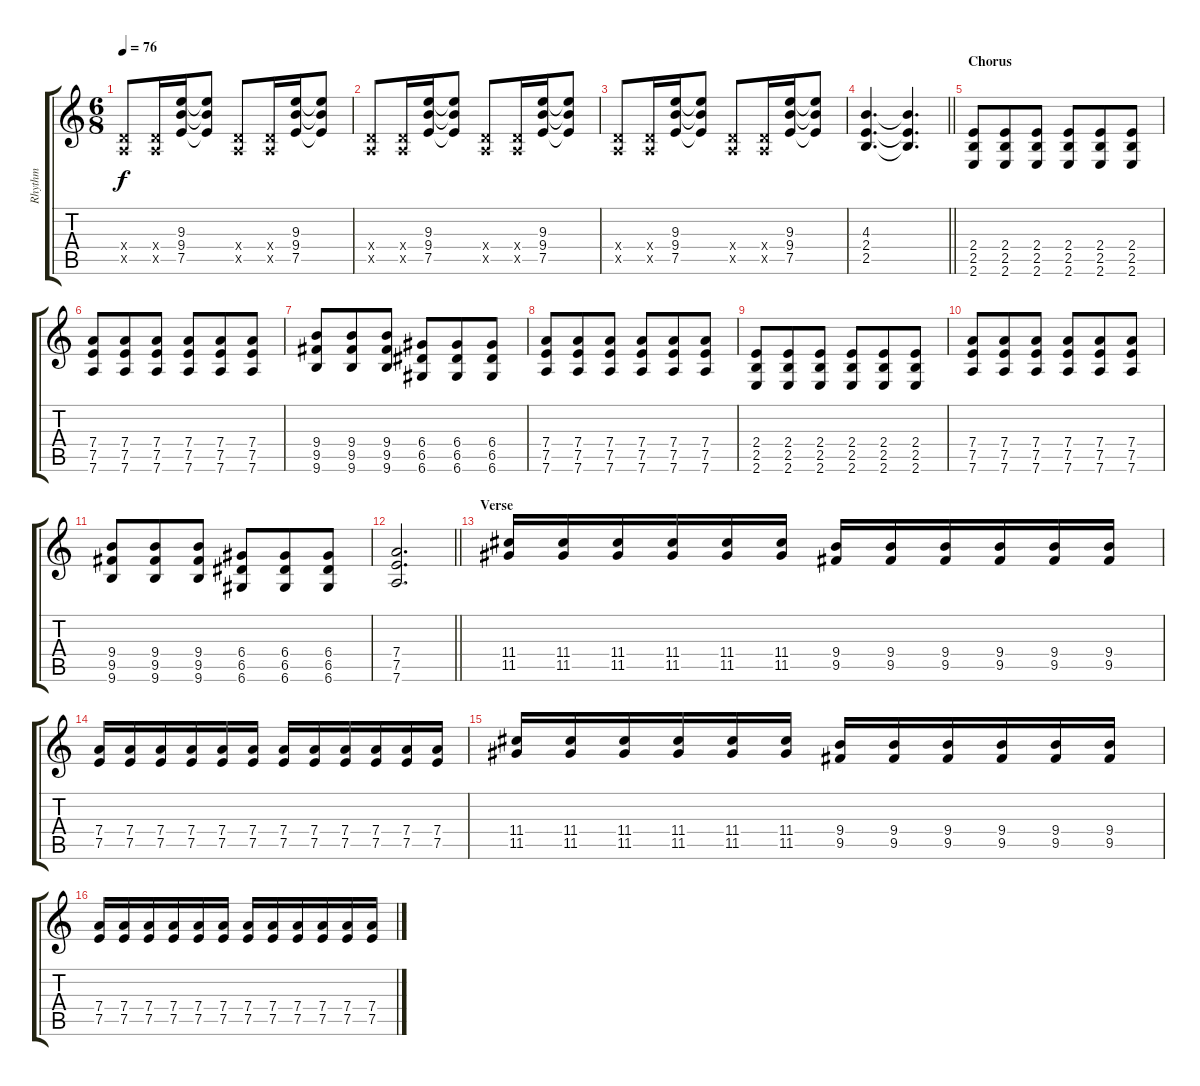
\track ("Rhythm" "Rhythm") {instrument overdrivenguitar}
\staff {score tabs}
\tuning (E4 B3 G3 D3 A2 D2) {hide}
\ts (6 8)
\tempo 76
\clef g2
\ks c
(0.4{x} 0.5{x}).8{dy f} (0.4{x} 0.5{x}).16 (9.3 9.4 7.5).16 (9.3{t} 9.4{t} 7.5{t}).8 (0.4{x} 0.5{x}).8 (0.4{x} 0.5{x}).16 (9.3 9.4 7.5).16 (9.3{t} 9.4{t} 7.5{t}).8 |
(0.4{x} 0.5{x}).8 (0.4{x} 0.5{x}).16 (9.3 9.4 7.5).16 (9.3{t} 9.4{t} 7.5{t}).8 (0.4{x} 0.5{x}).8 (0.4{x} 0.5{x}).16 (9.3 9.4 7.5).16 (9.3{t} 9.4{t} 7.5{t}).8 |
(0.4{x} 0.5{x}).8 (0.4{x} 0.5{x}).16 (9.3 9.4 7.5).16 (9.3{t} 9.4{t} 7.5{t}).8 (0.4{x} 0.5{x}).8 (0.4{x} 0.5{x}).16 (9.3 9.4 7.5).16 (9.3{t} 9.4{t} 7.5{t}).8 |
\barLineRight lightlight
(4.3 2.4 2.5).4{d volume 16 instrument overdrivenguitar} (4.3{t} 2.4{t} 2.5{t}).4{d} |
\section ("" "Chorus")
(2.4 2.5 2.6).8 (2.4 2.5 2.6).8 (2.4 2.5 2.6).8 (2.4 2.5 2.6).8 (2.4 2.5 2.6).8 (2.4 2.5 2.6).8 |
(7.4 7.5 7.6).8 (7.4 7.5 7.6).8 (7.4 7.5 7.6).8 (7.4 7.5 7.6).8 (7.4 7.5 7.6).8 (7.4 7.5 7.6).8 |
(9.4 9.5 9.6).8 (9.4 9.5 9.6).8 (9.4 9.5 9.6).8 (6.4 6.5 6.6).8 (6.4 6.5 6.6).8 (6.4 6.5 6.6).8 |
(7.4 7.5 7.6).8 (7.4 7.5 7.6).8 (7.4 7.5 7.6).8 (7.4 7.5 7.6).8 (7.4 7.5 7.6).8 (7.4 7.5 7.6).8 |
(2.4 2.5 2.6).8 (2.4 2.5 2.6).8 (2.4 2.5 2.6).8 (2.4 2.5 2.6).8 (2.4 2.5 2.6).8 (2.4 2.5 2.6).8 |
(7.4 7.5 7.6).8 (7.4 7.5 7.6).8 (7.4 7.5 7.6).8 (7.4 7.5 7.6).8 (7.4 7.5 7.6).8 (7.4 7.5 7.6).8 |
(9.4 9.5 9.6).8 (9.4 9.5 9.6).8 (9.4 9.5 9.6).8 (6.4 6.5 6.6).8 (6.4 6.5 6.6).8 (6.4 6.5 6.6).8 |
\barLineRight lightlight
(7.4 7.5 7.6).2{d} |
\section ("" "Verse")
(11.4 11.5).16{instrument electricguitarclean} (11.4 11.5).16 (11.4 11.5).16 (11.4 11.5).16 (11.4 11.5).16 (11.4 11.5).16 (9.4 9.5).16 (9.4 9.5).16 (9.4 9.5).16 (9.4 9.5).16 (9.4 9.5).16 (9.4 9.5).16 |
(7.4 7.5).16 (7.4 7.5).16 (7.4 7.5).16 (7.4 7.5).16 (7.4 7.5).16 (7.4 7.5).16 (7.4 7.5).16 (7.4 7.5).16 (7.4 7.5).16 (7.4 7.5).16 (7.4 7.5).16 (7.4 7.5).16 |
(11.4 11.5).16 (11.4 11.5).16 (11.4 11.5).16 (11.4 11.5).16 (11.4 11.5).16 (11.4 11.5).16 (9.4 9.5).16 (9.4 9.5).16 (9.4 9.5).16 (9.4 9.5).16 (9.4 9.5).16 (9.4 9.5).16 |
(7.4 7.5).16 (7.4 7.5).16 (7.4 7.5).16 (7.4 7.5).16 (7.4 7.5).16 (7.4 7.5).16 (7.4 7.5).16 (7.4 7.5).16 (7.4 7.5).16 (7.4 7.5).16 (7.4 7.5).16 (7.4 7.5).16
